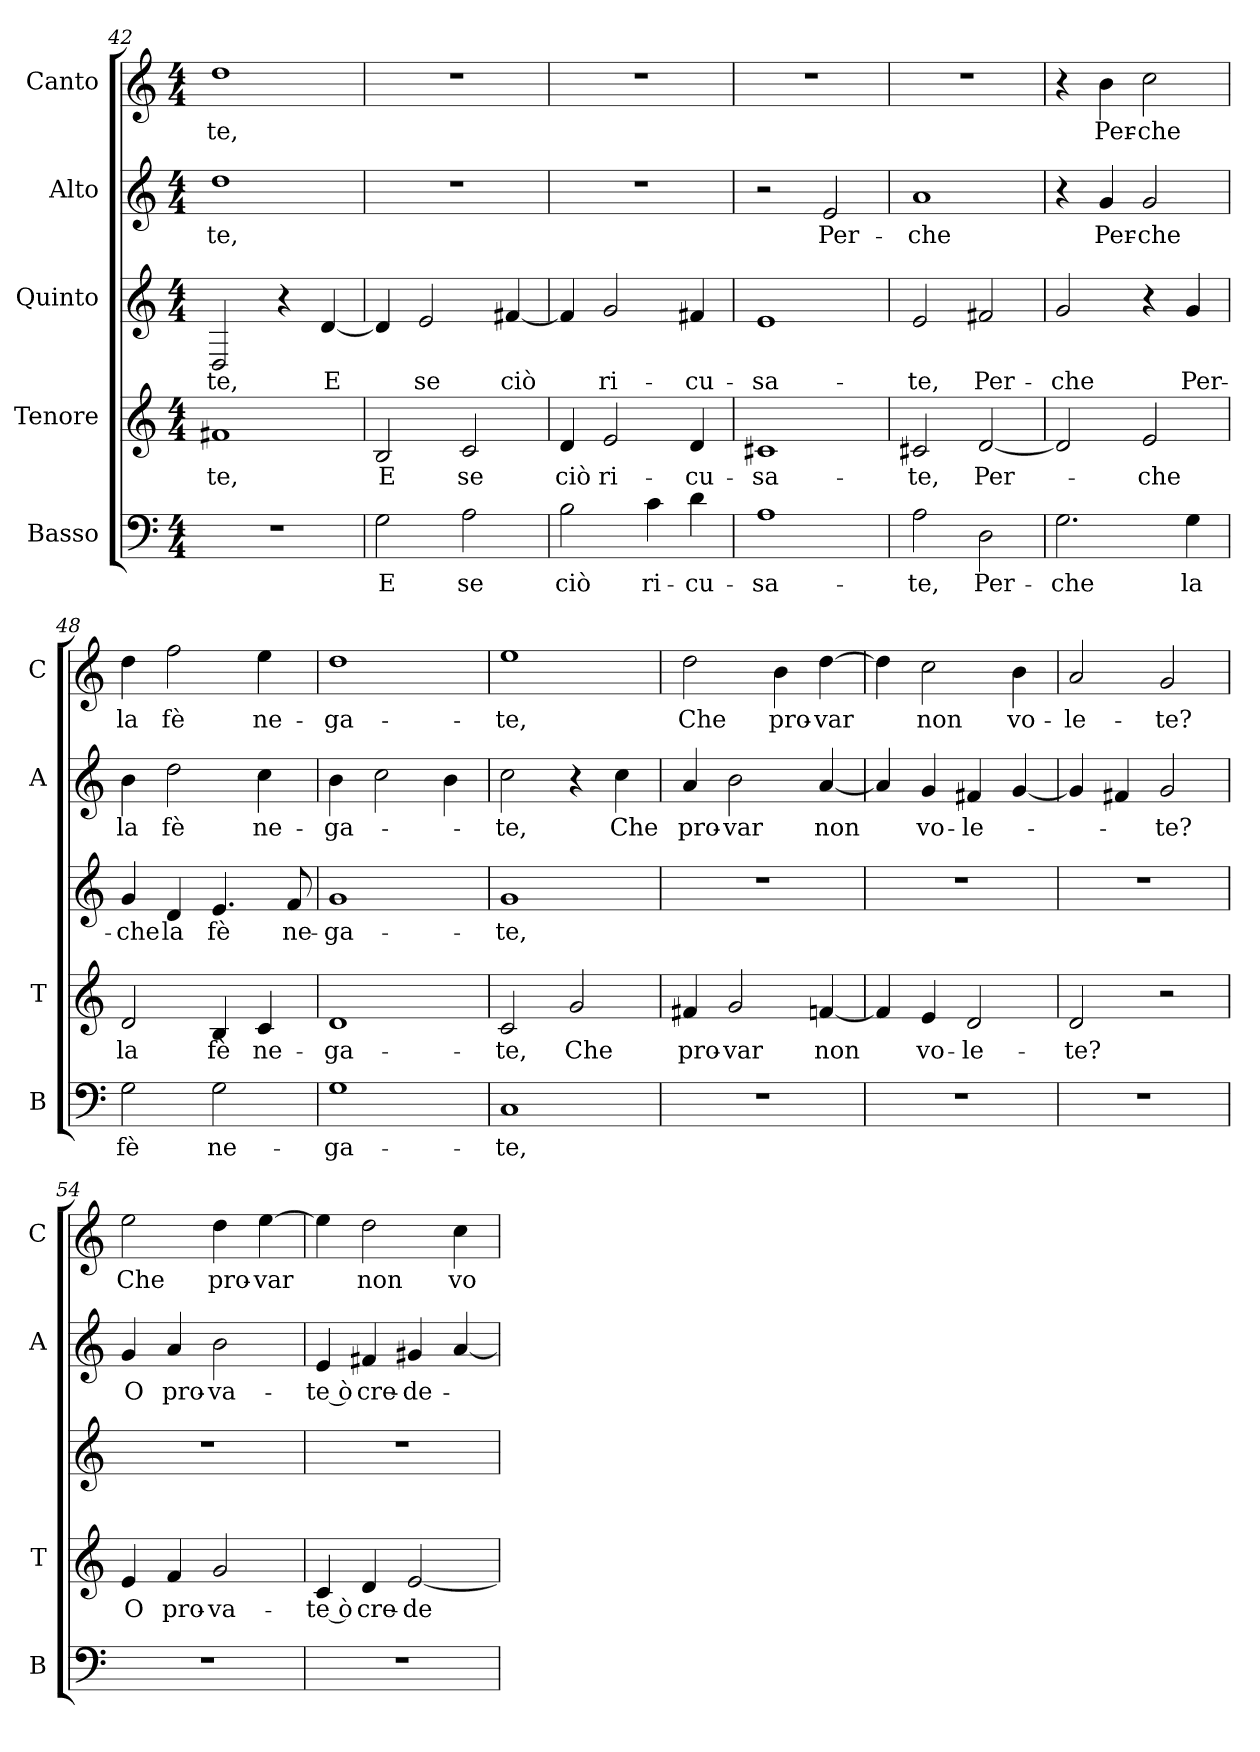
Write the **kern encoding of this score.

**kern	**text	**kern	**text	**kern	**text	**kern	**text	**kern	**text
*part5	*part5	*part4	*part4	*part3	*part3	*part2	*part2	*part1	*part1
*staff5	*staff5	*staff4	*staff4	*staff3	*staff3	*staff2	*staff2	*staff1	*staff1
*I"Basso	*	*I"Tenore	*	*I"Quinto	*	*I"Alto	*	*I"Canto	*
*I'B	*	*I'T	*	*	*	*I'A	*	*I'C	*
*clefF4	*	*clefG2	*	*clefG2	*	*clefG2	*	*clefG2	*
*k[]	*	*k[]	*	*k[]	*	*k[]	*	*k[]	*
*C:	*	*C:	*	*C:	*	*C:	*	*C:	*
*M4/4	*	*M4/4	*	*M4/4	*	*M4/4	*	*M4/4	*
=42	=42	=42	=42	=42	=42	=42	=42	=42	=42
!	!	!	!LO:LY:b	!	!LO:LY:b	!	!LO:LY:b	!	!LO:LY:b
1r	.	1f#X	-te,	2D/	-te,	1dd	-te,	1dd	-te,
.	.	.	.	4r	.	.	.	.	.
!	!	!	!	!	!LO:LY:b	!	!	!	!
.	.	.	.	[4d/	E	.	.	.	.
=43	=43	=43	=43	=43	=43	=43	=43	=43	=43
!	!LO:LY:b	!	!LO:LY:b	!	!	!	!	!	!
2G\	E	2B/	E	4d/]	.	1r	.	1r	.
!	!	!	!	!	!LO:LY:b	!	!	!	!
.	.	.	.	2e/	se	.	.	.	.
!	!LO:LY:b	!	!LO:LY:b	!	!	!	!	!	!
2A\	se	2c/	se	.	.	.	.	.	.
!	!	!	!	!	!LO:LY:b	!	!	!	!
.	.	.	.	[4f#X/	ciò	.	.	.	.
=44	=44	=44	=44	=44	=44	=44	=44	=44	=44
!	!LO:LY:b	!	!LO:LY:b	!	!	!	!	!	!
2B\	ciò	4d/	ciò	4f#/]	.	1r	.	1r	.
!	!	!	!LO:LY:b	!	!LO:LY:b	!	!	!	!
.	.	2e/	ri-	2g/	ri-	.	.	.	.
!	!LO:LY:b	!	!	!	!	!	!	!	!
4c\	ri-	.	.	.	.	.	.	.	.
!	!LO:LY:b	!	!LO:LY:b	!	!LO:LY:b	!	!	!	!
4d\	-cu-	4d/	-cu-	4f#X/	-cu-	.	.	.	.
=45	=45	=45	=45	=45	=45	=45	=45	=45	=45
!	!LO:LY:b	!	!LO:LY:b	!	!LO:LY:b	!	!	!	!
1A	-sa-	1c#X	-sa-	1e	-sa-	2r	.	1r	.
!	!	!	!	!	!	!	!LO:LY:b	!	!
.	.	.	.	.	.	2e/	Per-	.	.
=46	=46	=46	=46	=46	=46	=46	=46	=46	=46
!	!LO:LY:b	!	!LO:LY:b	!	!LO:LY:b	!	!LO:LY:b	!	!
2A\	-te,	2c#X/	-te,	2e/	-te,	1a	-che	1r	.
!	!LO:LY:b	!	!LO:LY:b	!	!LO:LY:b	!	!	!	!
2D\	Per-	[2d/	Per-	2f#X/	Per-	.	.	.	.
=47	=47	=47	=47	=47	=47	=47	=47	=47	=47
!	!LO:LY:b	!	!	!	!LO:LY:b	!	!	!	!
2.G\	-che	2d/]	.	2g/	-che	4r	.	4r	.
!	!	!	!	!	!	!	!LO:LY:b	!	!LO:LY:b
.	.	.	.	.	.	4g/	Per-	4b\	Per-
!	!	!	!LO:LY:b	!	!	!	!LO:LY:b	!	!LO:LY:b
.	.	2e/	-che	4r	.	2g/	-che	2cc\	-che
!	!LO:LY:b	!	!	!	!LO:LY:b	!	!	!	!
4G\	la	.	.	4g/	Per-	.	.	.	.
!!LO:PB:g=z
=48	=48	=48	=48	=48	=48	=48	=48	=48	=48
!	!LO:LY:b	!	!LO:LY:b	!	!LO:LY:b	!	!LO:LY:b	!	!LO:LY:b
2G\	fè	2d/	la	4g/	-che	4b\	la	4dd\	la
!	!	!	!	!	!LO:LY:b	!	!LO:LY:b	!	!LO:LY:b
.	.	.	.	4d/	la	2dd\	fè	2ff\	fè
!	!LO:LY:b	!	!LO:LY:b	!	!LO:LY:b	!	!	!	!
2G\	ne-	4B/	fè	4.e/	fè	.	.	.	.
!	!	!	!LO:LY:b	!	!	!	!LO:LY:b	!	!LO:LY:b
.	.	4c/	ne-	.	.	4cc\	ne-	4ee\	ne-
!	!	!	!	!	!LO:LY:b	!	!	!	!
.	.	.	.	8f/	ne-	.	.	.	.
=49	=49	=49	=49	=49	=49	=49	=49	=49	=49
!	!LO:LY:b	!	!LO:LY:b	!	!LO:LY:b	!	!LO:LY:b	!	!LO:LY:b
1G	-ga-	1d	-ga-	1g	-ga-	4b\	-ga-	1dd	-ga-
.	.	.	.	.	.	2cc\	.	.	.
.	.	.	.	.	.	4b\	.	.	.
=50	=50	=50	=50	=50	=50	=50	=50	=50	=50
!	!LO:LY:b	!	!LO:LY:b	!	!LO:LY:b	!	!LO:LY:b	!	!LO:LY:b
1C	-te,	2c/	-te,	1g	-te,	2cc\	-te,	1ee	-te,
!	!	!	!LO:LY:b	!	!	!	!	!	!
.	.	2g/	Che	.	.	4r	.	.	.
!	!	!	!	!	!	!	!LO:LY:b	!	!
.	.	.	.	.	.	4cc\	Che	.	.
=51	=51	=51	=51	=51	=51	=51	=51	=51	=51
!	!	!	!LO:LY:b	!	!	!	!LO:LY:b	!	!LO:LY:b
1r	.	4f#X/	pro-	1r	.	4a/	pro-	2dd\	Che
!	!	!	!LO:LY:b	!	!	!	!LO:LY:b	!	!
.	.	2g/	-var	.	.	2b\	-var	.	.
!	!	!	!	!	!	!	!	!	!LO:LY:b
.	.	.	.	.	.	.	.	4b\	pro-
!	!	!	!LO:LY:b	!	!	!	!LO:LY:b	!	!LO:LY:b
.	.	[4fn/	non	.	.	[4a/	non	[4dd\	-var
=52	=52	=52	=52	=52	=52	=52	=52	=52	=52
1r	.	4f/]	.	1r	.	4a/]	.	4dd\]	.
!	!	!	!LO:LY:b	!	!	!	!LO:LY:b	!	!LO:LY:b
.	.	4e/	vo-	.	.	4g/	vo-	2cc\	non
!	!	!	!LO:LY:b	!	!	!	!LO:LY:b	!	!
.	.	2d/	-le-	.	.	4f#X/	-le-	.	.
!	!	!	!	!	!	!	!	!	!LO:LY:b
.	.	.	.	.	.	[4g/	.	4b\	vo-
=53	=53	=53	=53	=53	=53	=53	=53	=53	=53
!	!	!	!LO:LY:b	!	!	!	!	!	!LO:LY:b
1r	.	2d/	-te?	1r	.	4g/]	.	2a/	-le-
.	.	.	.	.	.	4f#X/	.	.	.
!	!	!	!	!	!	!	!LO:LY:b	!	!LO:LY:b
.	.	2r	.	.	.	2g/	-te?	2g/	-te?
=54	=54	=54	=54	=54	=54	=54	=54	=54	=54
!	!	!	!LO:LY:b	!	!	!	!LO:LY:b	!	!LO:LY:b
1r	.	4e/	O	1r	.	4g/	O	2ee\	Che
!	!	!	!LO:LY:b	!	!	!	!LO:LY:b	!	!
.	.	4f/	pro-	.	.	4a/	pro-	.	.
!	!	!	!LO:LY:b	!	!	!	!LO:LY:b	!	!LO:LY:b
.	.	2g/	-va-	.	.	2b\	-va-	4dd\	pro-
!	!	!	!	!	!	!	!	!	!LO:LY:b
.	.	.	.	.	.	.	.	[4ee\	-var
=55	=55	=55	=55	=55	=55	=55	=55	=55	=55
!	!	!	!LO:LY:b	!	!	!	!LO:LY:b	!	!
1r	.	4c/	-te ò	1r	.	4e/	-te ò	4ee\]	.
!	!	!	!LO:LY:b	!	!	!	!LO:LY:b	!	!LO:LY:b
.	.	4d/	cre-	.	.	4f#X/	cre-	2dd\	non
!	!	!	!LO:LY:b	!	!	!	!LO:LY:b	!	!
.	.	[2e/	-de-	.	.	4g#X/	-de-	.	.
!	!	!	!	!	!	!	!	!	!LO:LY:b
.	.	.	.	.	.	[4a/	.	4cc\	vo-
=	=	=	=	=	=	=	=	=	=
*-	*-	*-	*-	*-	*-	*-	*-	*-	*-
